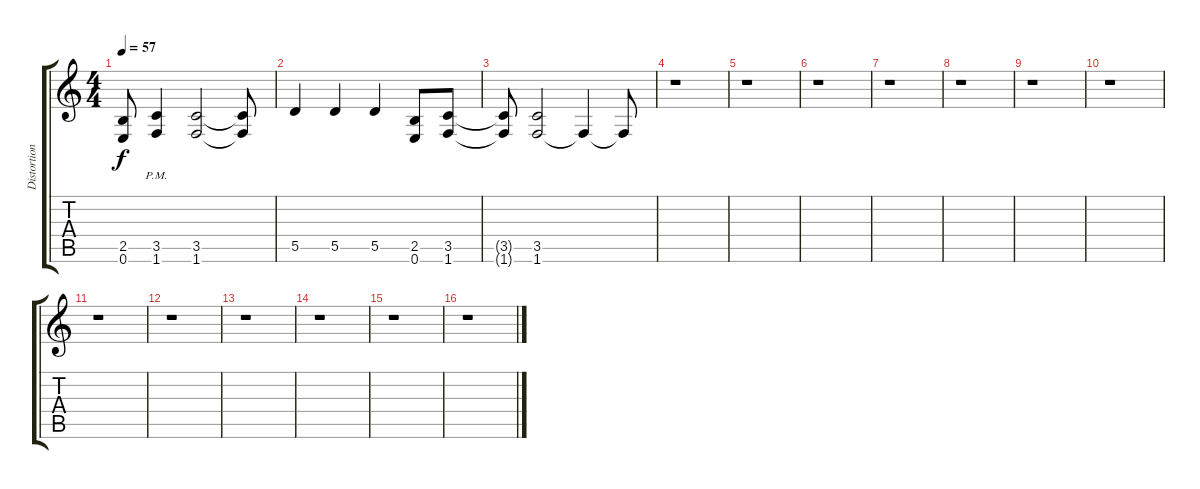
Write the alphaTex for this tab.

\track ("Distortion guitar 2" "Distortion") {instrument distortionguitar}
\staff {score tabs}
\tuning (E4 B3 G3 D3 A2 E2) {hide}
\ts (4 4)
\tempo 57
\clef g2
\ks c
(2.5 0.6).8{dy f} (3.5{pm} 1.6{pm}).4 (3.5 1.6).2 (3.5{t} 1.6{t}).8 |
5.5.4 5.5.4 5.5.4 (2.5 0.6).8 (3.5 1.6).8 |
(3.5{t} 1.6{t}).8 (3.5 1.6).2 1.6{t}.4 1.6{t}.8 |
r.1 |
r.1 |
r.1 |
r.1 |
r.1 |
r.1 |
r.1 |
r.1 |
r.1 |
r.1 |
r.1 |
r.1 |
r.1
